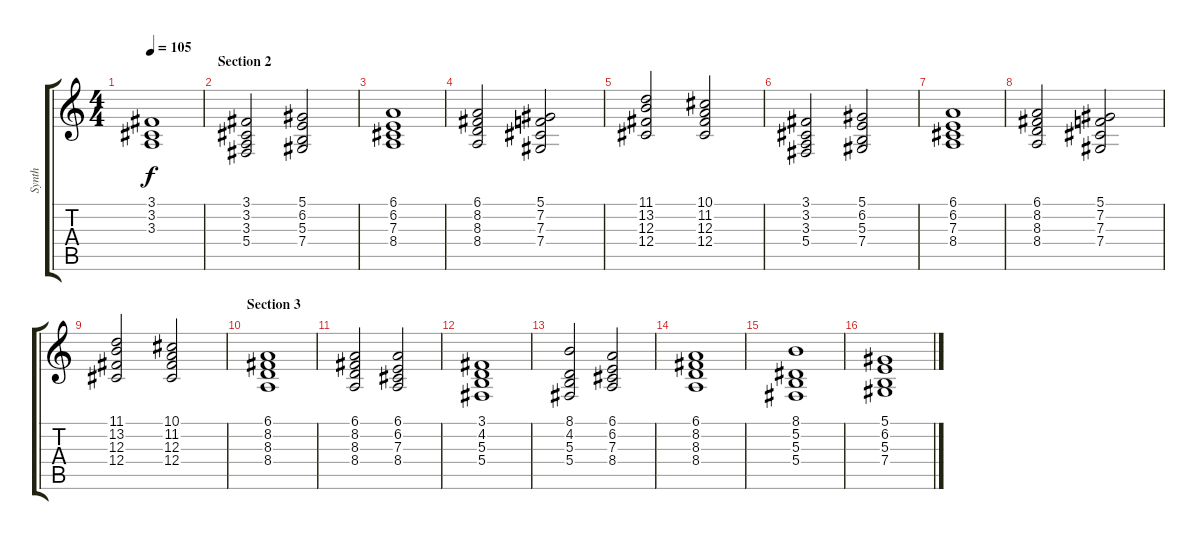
\track ("Synth" "Synth") {instrument stringensemble1}
\staff {score tabs}
\tuning (Eb4 Bb3 Gb3 Db3 Ab2 Eb2) {hide}
\ts (4 4)
\tempo 105
\clef g2
\ks c
(3.1{t} 3.2{t} 3.3{t}).1{dy f} |
\section ("" "Section 2")
(3.1 3.2 3.3 5.4).2 (5.1 6.2 5.3 7.4).2 |
(6.1 6.2 7.3 8.4).1 |
(6.1 8.2 8.3 8.4).2 (5.1 7.2 7.3 7.4).2 |
(11.1 13.2 12.3 12.4).2 (10.1 11.2 12.3 12.4).2 |
(3.1 3.2 3.3 5.4).2 (5.1 6.2 5.3 7.4).2 |
(6.1 6.2 7.3 8.4).1 |
(6.1 8.2 8.3 8.4).2 (5.1 7.2 7.3 7.4).2 |
(11.1 13.2 12.3 12.4).2 (10.1 11.2 12.3 12.4).2 |
\section ("" "Section 3")
(6.1 8.2 8.3 8.4).1 |
(6.1 8.2 8.3 8.4).2 (6.1 6.2 7.3 8.4).2 |
(3.1 4.2 5.3 5.4).1 |
(8.1 4.2 5.3 5.4).2 (6.1 6.2 7.3 8.4).2 |
(6.1 8.2 8.3 8.4).1 |
(8.1 5.2 5.3 5.4).1 |
(5.1 6.2 5.3 7.4).1
